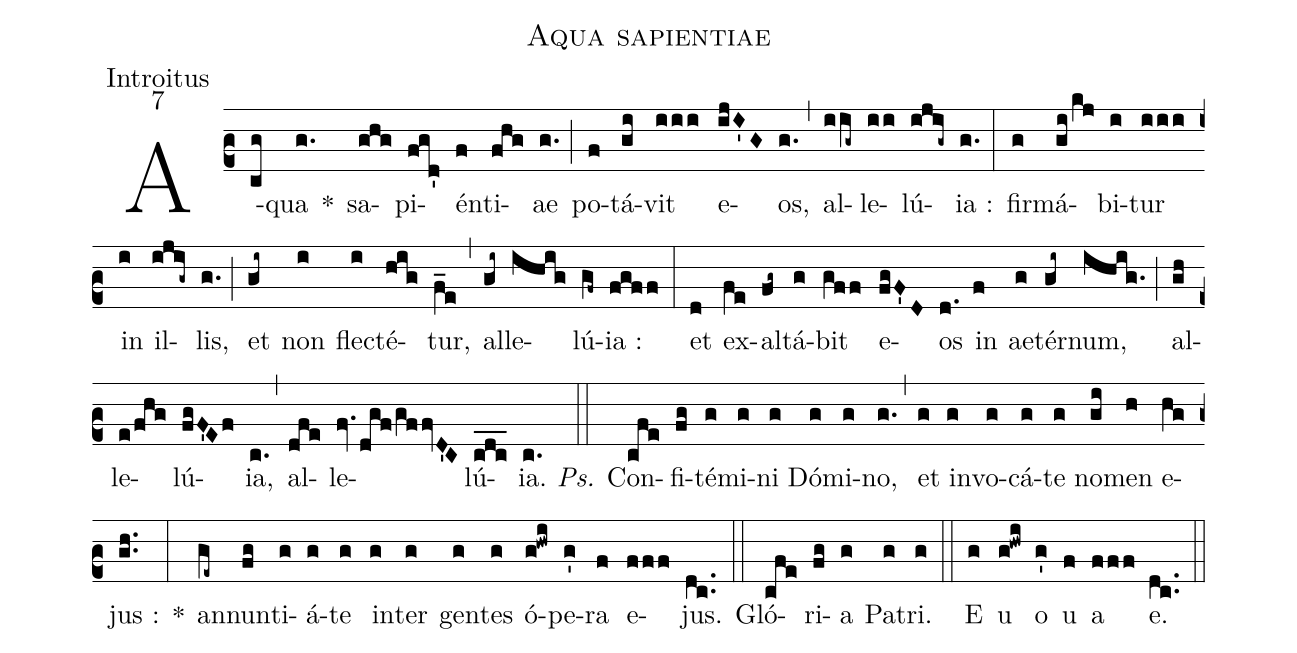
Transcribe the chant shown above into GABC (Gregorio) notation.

name:Aqua sapientiae;
office-part:Introitus;
mode:7;
%%
(c2) A(cg)qua(g.) *() sa(ghg)pi(fgd')én(f)ti(fhg)ae(g.) (;) po(f)tá(gi)vit(iii) e(ijI'G)os,(g.) (,) al(iig~)le(ii)lú(i!@j!@ig~){ia} :(g.) (:) fir(g)má(gi/kj)bi(i)tur(iii) in(i) il(i!@j!@ig~)lis,(g.) (;) et(gi~) non(i) fle(i)cté(hig)tur,(f_e) (,) al(gi~)le(ihig)lú(gf~){ia} :(fgff) (:) et(d) ex(fe)al(fg~)tá(g)bit(gff) e(fgF'D)os(d.) in(f) ae(g)tér(gi~)num,(ihig.) (;) al(gh)le(e/fhg)lú(fgF'Ef){ia},(c.) (,) al(dfe)le(fv.dgf/gffvD'C)lú(cdc___){ia}.(c.) (::) <i>Ps.</i> Con(cfe)fi(fg)té(g)mi(g)ni(g) Dó(g)mi(g)no,(g.) (,) et(g) in(g)vo(g)cá(g)te(g) no(gi)men(h) e(hg)jus :(gh..) *(:) an(ge~)nun(fg)ti(g)á(g)te(g) in(g)ter(g) gen(g)tes(g) ó(g!hwi)pe(g')ra(f) e(fff)jus.(dc..) (::) Gló(cfe)ri(fg)a(g) Pa(g)tri.(g) (::) <eu>E(g) u(g!hwi) o(g') u(f) a(fff) e.</eu>(dc..) (::)
